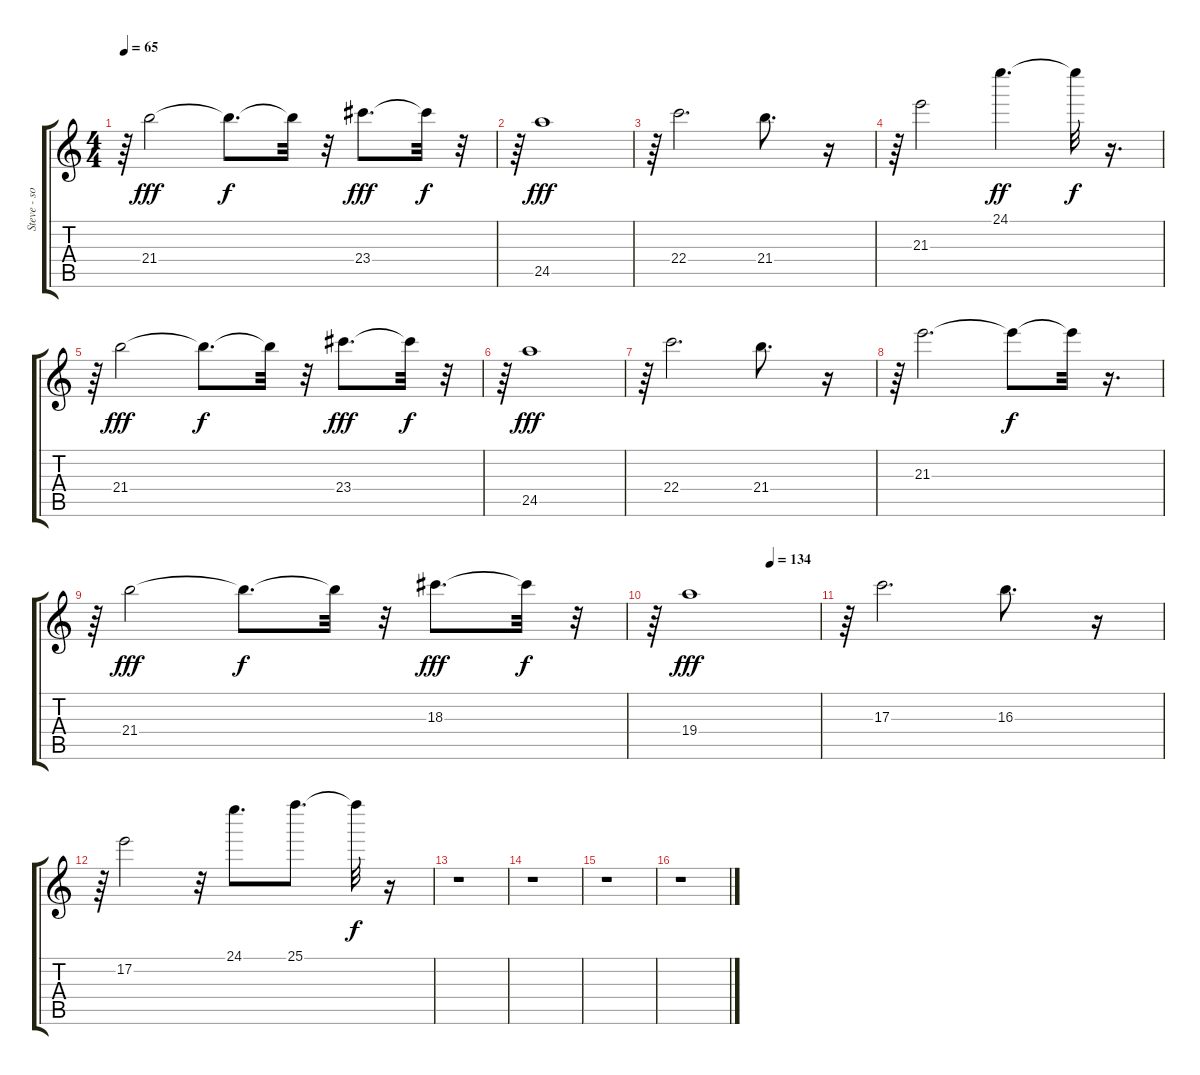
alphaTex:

\track ("Steve - sologuitar" "Steve - so") {instrument distortionguitar}
\staff {score tabs}
\tuning (E4 B3 G3 D3 A2 E2) {hide}
\ts (4 4)
\tempo 65
\clef g2
\ks c
r.64{dy f} 21.4.2{dy fff} 21.4{t}.8{d dy f} 21.4{t}.32 r.32 23.4.8{d dy fff} 23.4{t}.32{dy f} r.32 |
r.64 24.5.1{dy fff} |
r.64 22.4.2{d} 21.4.8{d} r.16 |
r.64 21.3.2 24.1.4{d dy ff} 24.1{t}.32{dy f} r.16{d} |
r.64 21.4.2{dy fff} 21.4{t}.8{d dy f} 21.4{t}.32 r.32 23.4.8{d dy fff} 23.4{t}.32{dy f} r.32 |
r.64 24.5.1{dy fff} |
r.64 22.4.2{d} 21.4.8{d} r.16 |
r.64 21.3.2{d} 21.3{t}.8{dy f} 21.3{t}.32 r.16{d} |
r.64 21.4.2{dy fff} 21.4{t}.8{d dy f} 21.4{t}.32 r.32 18.3.8{d dy fff} 18.3{t}.32{dy f} r.32 |
\tempo (134 0.703125)
r.64 19.4.1{dy fff} |
r.64 17.3.2{d} 16.3.8{d} r.16 |
r.64 17.2.2 r.32 24.1.8{d} 25.1.8{d} 25.1{t}.32{dy f} r.16 |
r.1 |
r.1 |
r.1 |
r.1
